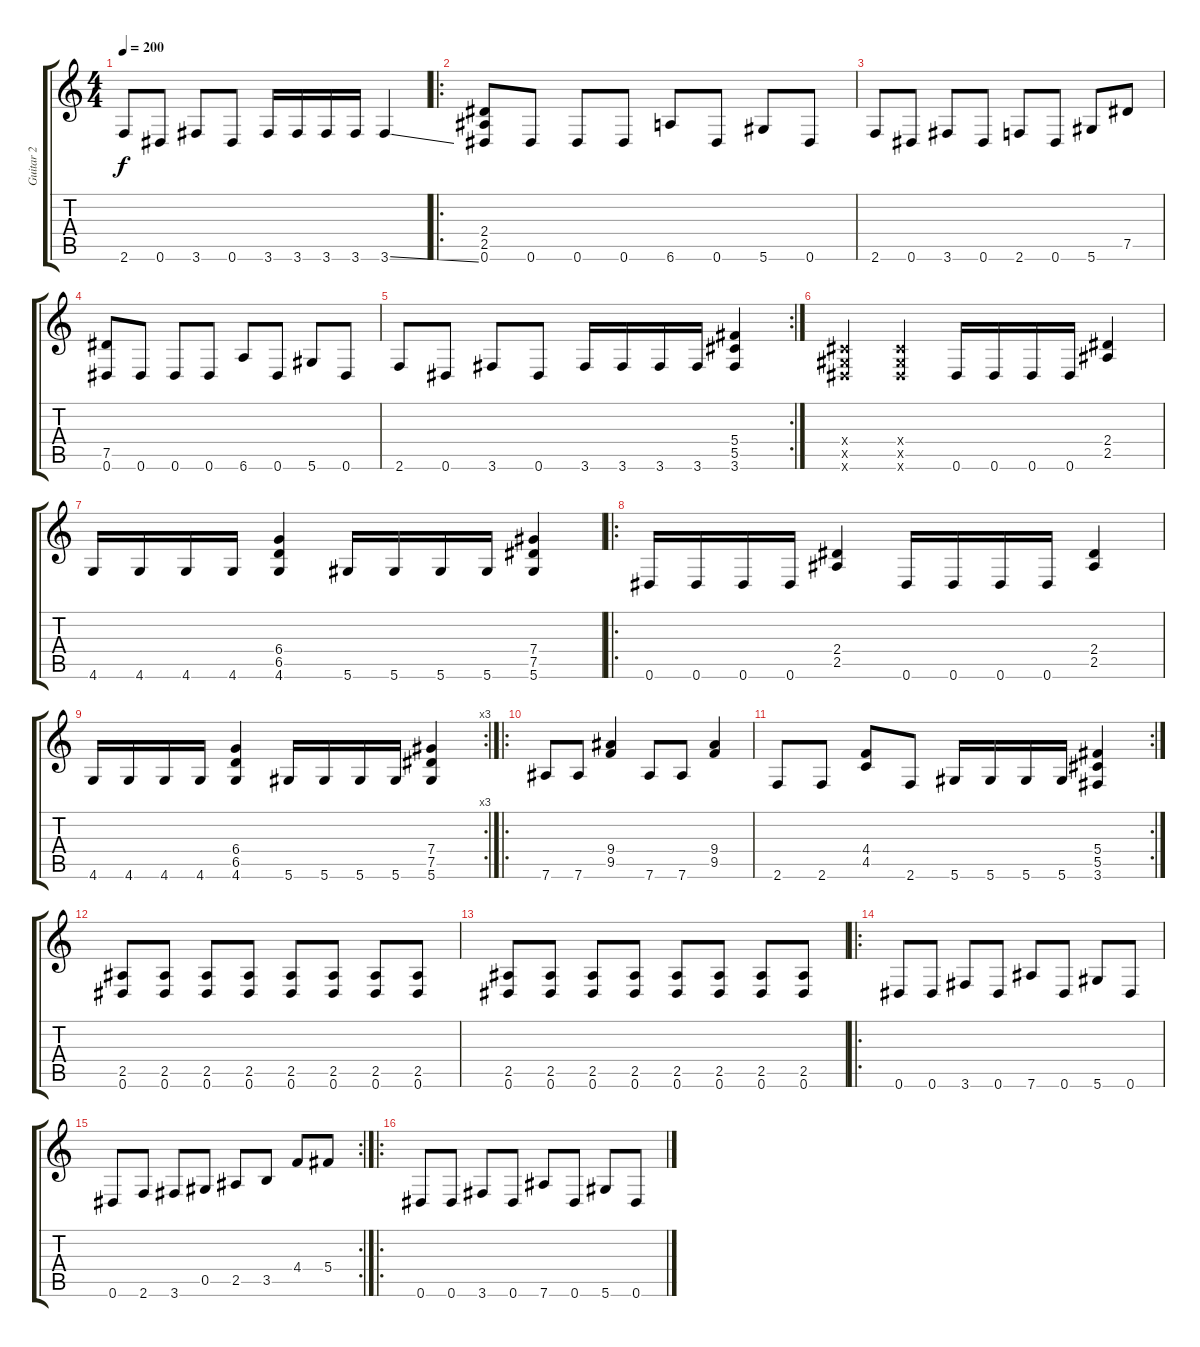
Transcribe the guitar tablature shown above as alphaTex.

\track ("Guitar 2" "Guitar 2") {instrument distortionguitar}
\staff {score tabs}
\tuning (Eb4 Bb3 Gb3 Db3 Ab2 Eb2) {hide}
\ts (4 4)
\tempo 200
\clef g2
\ks c
2.6.8{dy f} 0.6.8 3.6.8 0.6.8 3.6.16 3.6.16 3.6.16 3.6.16 3.6{ss}.4 |
\ro
(2.4 2.5 0.6).8 0.6.8 0.6.8 0.6.8 6.6.8 0.6.8 5.6.8 0.6.8 |
2.6.8 0.6.8 3.6.8 0.6.8 2.6.8 0.6.8 5.6.8 7.5.8 |
(7.5 0.6).8 0.6.8 0.6.8 0.6.8 6.6.8 0.6.8 5.6.8 0.6.8 |
\rc 2
2.6.8 0.6.8 3.6.8 0.6.8 3.6.16 3.6.16 3.6.16 3.6.16 (5.4 5.5 3.6).4 |
(0.4{x} 0.5{x} 0.6{x}).4 (0.4{x} 0.5{x} 0.6{x}).4 0.6.16 0.6.16 0.6.16 0.6.16 (2.4 2.5).4 |
4.6.16 4.6.16 4.6.16 4.6.16 (6.4 6.5 4.6).4 5.6.16 5.6.16 5.6.16 5.6.16 (7.4 7.5 5.6).4 |
\ro
0.6.16 0.6.16 0.6.16 0.6.16 (2.4 2.5).4 0.6.16 0.6.16 0.6.16 0.6.16 (2.4 2.5).4 |
\rc 3
4.6.16 4.6.16 4.6.16 4.6.16 (6.4 6.5 4.6).4 5.6.16 5.6.16 5.6.16 5.6.16 (7.4 7.5 5.6).4 |
\ro
7.6.8 7.6.8 (9.4 9.5).4 7.6.8 7.6.8 (9.4 9.5).4 |
\rc 2
2.6.8 2.6.8 (4.4 4.5).8 2.6.8 5.6.16 5.6.16 5.6.16 5.6.16 (5.4 5.5 3.6).4 |
(2.5 0.6).8 (2.5 0.6).8 (2.5 0.6).8 (2.5 0.6).8 (2.5 0.6).8 (2.5 0.6).8 (2.5 0.6).8 (2.5 0.6).8 |
(2.5 0.6).8 (2.5 0.6).8 (2.5 0.6).8 (2.5 0.6).8 (2.5 0.6).8 (2.5 0.6).8 (2.5 0.6).8 (2.5 0.6).8 |
\ro
0.6.8 0.6.8 3.6.8 0.6.8 7.6.8 0.6.8 5.6.8 0.6.8 |
\rc 2
0.6.8 2.6.8 3.6.8 0.5.8 2.5.8 3.5.8 4.4.8 5.4.8 |
\ro
0.6.8 0.6.8 3.6.8 0.6.8 7.6.8 0.6.8 5.6.8 0.6.8
